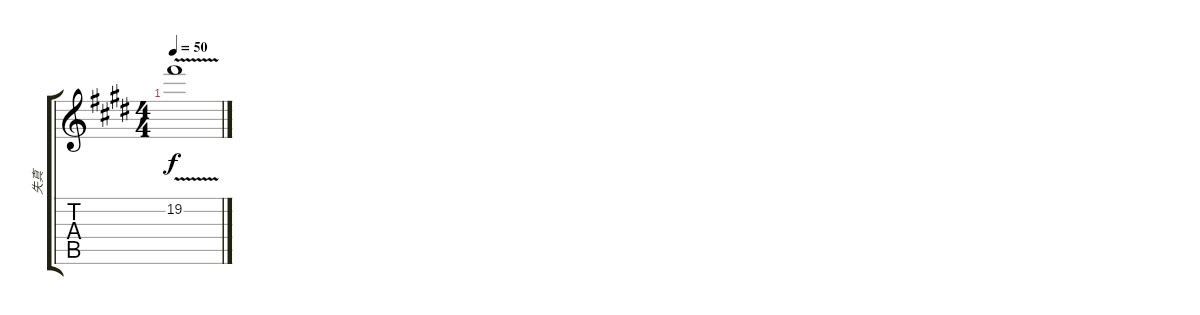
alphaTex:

\track ("失真" "失真") {instrument electricguitarjazz}
\staff {score tabs}
\tuning (E4 B3 G3 D3 A2 E2) {hide}
\ts (4 4)
\tempo 50
\clef g2
\ks c#minor
19.2{v}.1{dy f}
